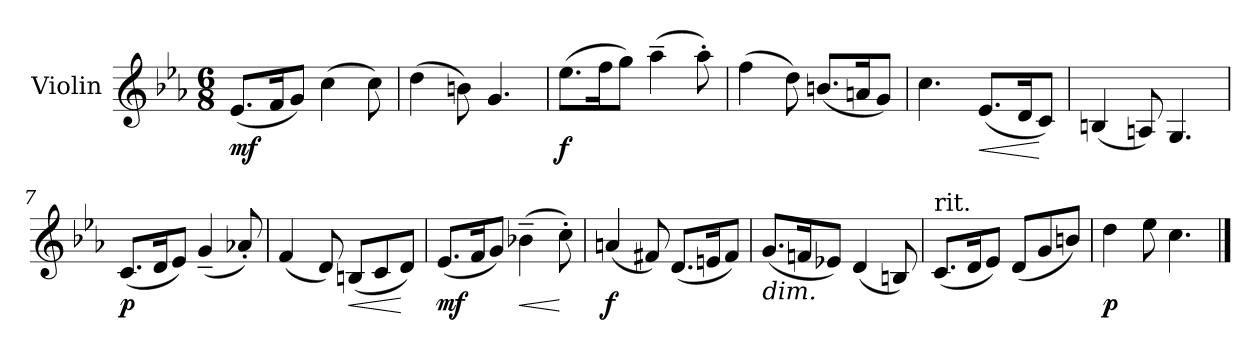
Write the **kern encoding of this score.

**kern	**dynam
*part1	*part1
*staff1	*staff1
*I"Violin	*
*I'Vln.	*
!!LO:PB:g=z
*clefG2	*
*k[b-e-a-]	*
*E-:	*
*M6/8	*
=1	=1
(8.e-i/L	mf
16fi/k	.
8gi/J)	.
(4cci\	.
8cci\)	.
=2	=2
(4ddi\	.
8bni\)	.
4.gi/	.
=3	=3
(8.ee-i\L	f
16ffi\k	.
8ggi\J)	.
(4aa-~i\	.
8aa-'i\)	.
=4	=4
(4ffi\	.
8ddi\)	.
(8.bni/L	.
16ani/k	.
8gi/J)	.
=5	=5
4.cci\	.
!	!LO:HP:b
(8.e-i/L	<
16di/k	.
8ci/J)	[
=6	=6
(4Bni/	.
8Ani/)	.
4.Gi/	.
!!LO:LB:g=z
=7	=7
(8.ci/L	p
16di/k	.
8e-i/J)	.
(4g~i/	.
8a-X'i/)	.
=8	=8
(4fi/	.
8di/)	.
!	!LO:HP:b
(8Bni/L	<
8ci/	.
8di/J)	[
=9	=9
(8.e-i/L	mf
16fi/k	.
8gi/J)	.
!	!LO:HP:b
(4b-X~i\	<
8cc'i\)	[
!!LO:LB:g=z
=10	=10
(4ani/	f
8f#Xi/)	.
(8.di/L	.
16eni/k	.
8f#i/J)	.
=11	=11
!LO:TX:b:i:t=dim.	!
(8.gi/L	.
16fni/k	.
8e-Xi/J)	.
(4di/	.
8Bni/)	.
=12	=12
!LO:TX:t=rit.	!
(8.ci/L	.
16di/k	.
8e-i/J)	.
(8di/L	.
8gi/	.
8bni/J)	.
=13	=13
4ddi\	p
8ee-i\	.
4.cci\	.
==	==
*-	*-
